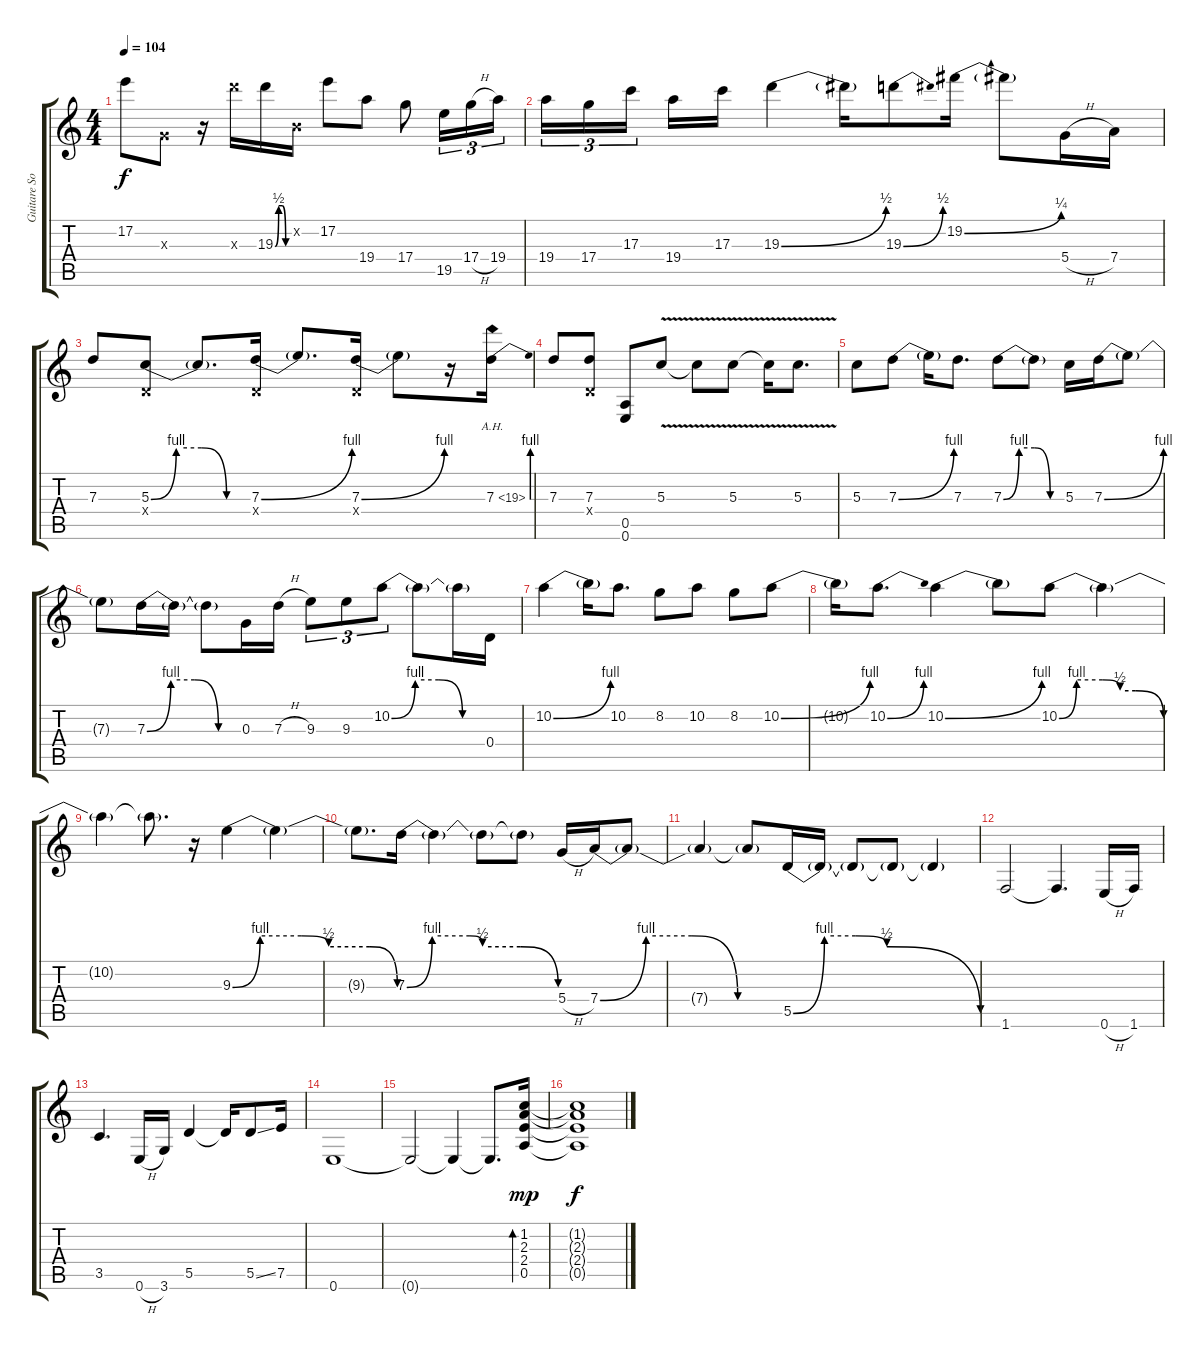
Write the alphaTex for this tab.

\track ("Guitare Solo" "Guitare So") {instrument distortionguitar}
\staff {score tabs}
\tuning (E4 B3 G3 D3 A2 E2) {hide}
\ts (4 4)
\tempo 104
\clef g2
\ks c
17.2.8{dy f} 0.3{x}.8 r.16 19.3{x}.16 19.3{be (custom 0 0 15 2 30 2 45 0 60 0)}.16 0.2{x}.16 17.2.8 19.4.8 17.4.8 19.5.16{tu (3 2)} 17.4{h}.16{tu (3 2)} 19.4.16{tu (3 2)} |
19.4.16{tu (3 2)} 17.4.16{tu (3 2)} 17.3.16{tu (3 2) beam splitsecondary} 19.4.16 17.3.16 19.3{be (bend 0 0 60 2)}.4 19.3{t}.16 19.3{be (bend 0 0 60 2)}.8 19.2{be (bend 0 0 60 1)}.16 19.2{t}.8 5.4{h}.16 7.4.16 |
7.3.8 (5.3{be (custom 0 0 15 4 30 4 45 0 60 0)} 0.4{x}).8 5.3{t}.8{d} (7.3{be (bend 0 0 60 4)} 0.4{x}).16 7.3{t}.8{d} (7.3{be (bend 0 0 60 4)} 0.4{x}).16 7.3{t}.8 r.16 7.3{be (bend 0 0 60 4) ah 12}.16 |
7.3.8 (7.3 0.4{x}).8 (0.5 0.6).8 5.3{v}.8 5.3{t}.8 5.3{v}.8 5.3{t}.16 5.3{v}.8{d} |
5.3.8 7.3{be (bend 0 0 60 4)}.8 7.3{t}.16 7.3.8{d} 7.3{be (custom 0 0 15 4 30 4 45 0 60 0)}.8 7.3{t}.8 5.3.16 7.3{be (bend 0 0 60 4)}.16 7.3{t}.8 |
7.3{t}.8 7.3{be (custom 0 0 15 4 30 4 45 0 60 0)}.16 7.3{t}.16 7.3{t}.8 0.3.16 7.3{h}.16 9.3.8{tu (3 2)} 9.3.8{tu (3 2)} 10.2{be (custom 0 0 15 4 30 4 45 0 60 0)}.8{tu (3 2)} 10.2{t}.8 10.2{t}.16 0.4.16 |
10.2{be (bend 0 0 60 4)}.4 10.2{t}.16 10.2.8{d} 8.2.8 10.2.8 8.2.8 10.2{be (bend 0 0 60 4)}.8 |
10.2{t}.16 10.2{be (bend 0 0 60 4)}.8{d} 10.2{be (bend 0 0 60 4)}.4 10.2{t}.8 10.2{be (custom 0 0 10 4 25 4 35 2 44 2 60 0)}.8 10.2{t}.4 |
10.2{t}.4 10.2{t}.8{d} r.16 9.3{be (custom 0 0 10 4 25 4 35 2 50 2 60 0)}.4 9.3{t}.4 |
9.3{t}.8{d} 7.3{be (custom 0 0 10 4 25 4 30 2 45 2 60 0)}.16 7.3{t}.4 7.3{t}.8 7.3{t}.8 5.4{h}.16 7.4{be (custom 0 0 15 4 30 4 45 0 60 0)}.16 7.4{t}.8 |
7.4{t}.4 7.4{t}.8 5.5{be (custom 0 0 10 4 20 4 30 2 60 0)}.16 5.5{t}.16 5.5{t}.8 5.5{t}.8 5.5{t}.4 |
1.6.2 1.6{t}.4{d} 0.6{h}.16 1.6.16 |
3.5.4{d} 0.6{h}.16 3.6.16 5.5.4 5.5{t}.16 5.5{ss}.8 7.5.16 |
0.6.1 |
0.6{t}.2 0.6{t}.4 0.6{t}.8{d} (1.2 2.3 2.4 0.5).16{bd 240 dy mp} |
(1.2{t} 2.3{t} 2.4{t} 0.5{t}).1{dy f}
